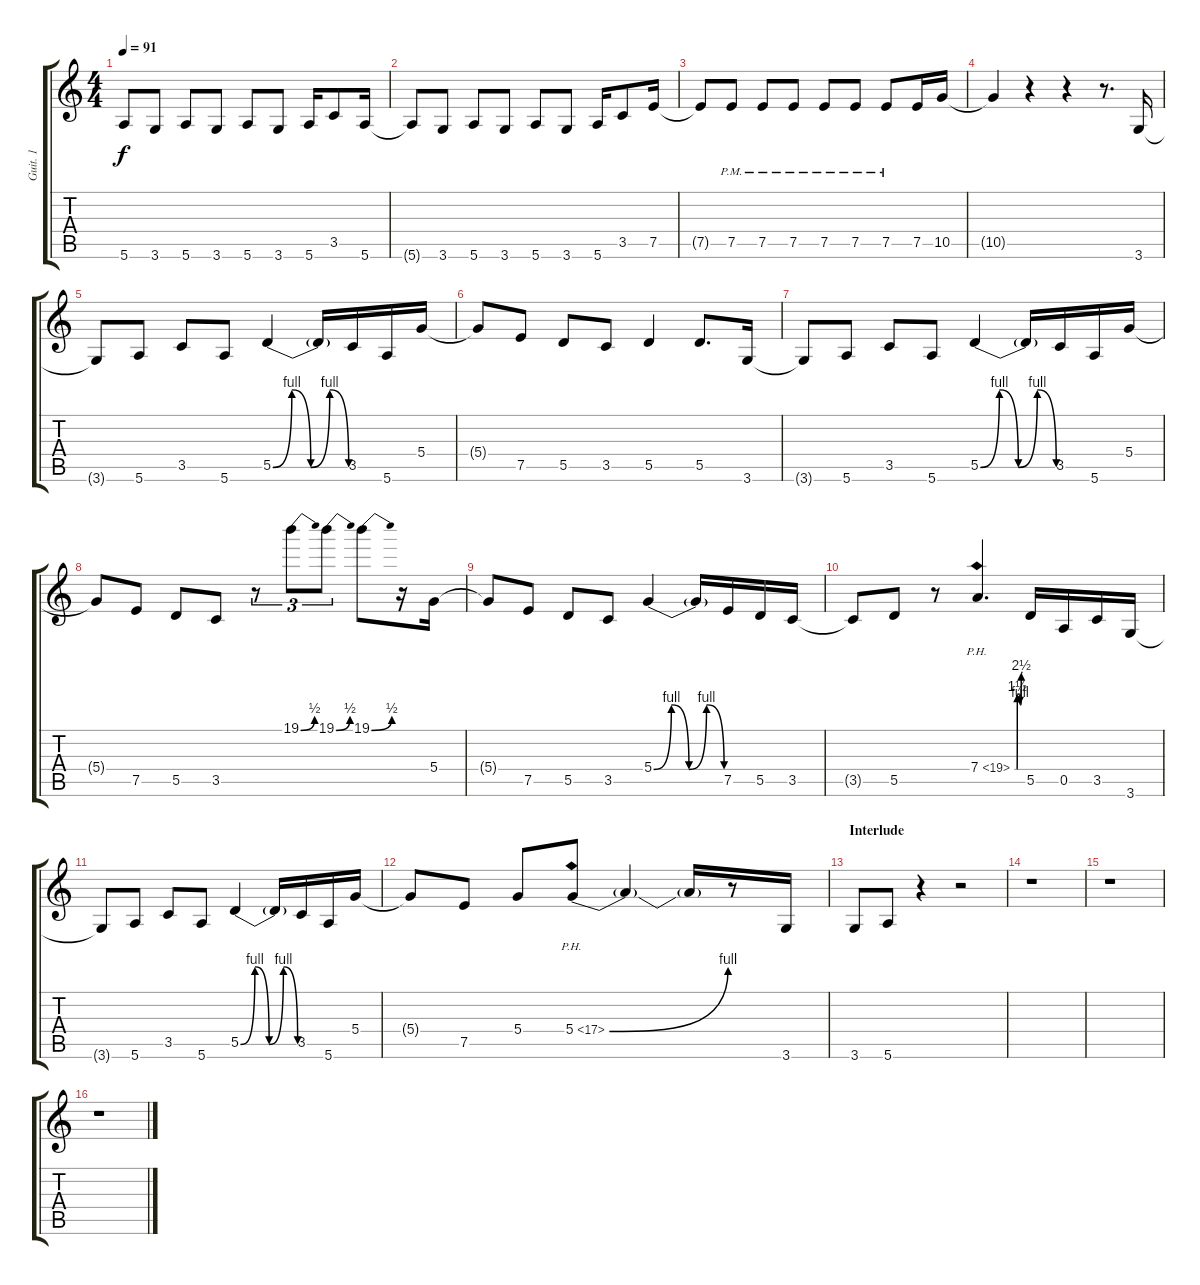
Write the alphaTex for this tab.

\track ("Guit. 1" "Guit. 1") {instrument distortionguitar}
\staff {score tabs}
\tuning (E4 B3 G3 D3 A2 E2) {hide}
\ts (4 4)
\tempo 91
\clef g2
\ks c
5.6{t}.8{dy f} 3.6.8 5.6.8 3.6.8 5.6.8 3.6.8 5.6.16 3.5.8 5.6.16 |
5.6{t}.8 3.6.8 5.6.8 3.6.8 5.6.8 3.6.8 5.6.16 3.5.8 7.5.16 |
7.5{t}.8 7.5{pm}.8 7.5{pm}.8 7.5{pm}.8 7.5{pm}.8 7.5{pm}.8 7.5{pm}.8 7.5.16 10.5.16 |
10.5{t}.4 r.4 r.4 r.8{d} 3.6.16 |
3.6{t}.8 5.6.8 3.5.8 5.6.8 5.5{be (custom 0 0 15 4 30 0 45 4 60 0)}.4 5.5{t}.16 3.5.16 5.6.16 5.4.16 |
5.4{t}.8 7.5.8 5.5.8 3.5.8 5.5.4 5.5.8{d} 3.6.16 |
3.6{t}.8 5.6.8 3.5.8 5.6.8 5.5{be (custom 0 0 15 4 30 0 45 4 60 0)}.4 5.5{t}.16 3.5.16 5.6.16 5.4.16 |
5.4{t}.8 7.5.8 5.5.8 3.5.8 r.8{tu (3 2)} 19.1{be (bend 0 0 60 2)}.8{tu (3 2)} 19.1{be (bend 0 0 60 2)}.8{tu (3 2)} 19.1{be (bend 0 0 60 2)}.8 r.16 5.4.16 |
5.4{t}.8 7.5.8 5.5.8 3.5.8 5.4{be (custom 0 0 15 4 30 0 45 4 60 0)}.4 5.4{t}.16 7.5.16 5.5.16 3.5.16 |
3.5{t}.8 5.5.8 r.8 7.4{be (custom 0 0 18 0 20 6 38 6 40 4 48 4 50 10 60 10) ph 12}.4{d} 5.5.16 0.5.16 3.5.16 3.6.16 |
3.6{t}.8 5.6.8 3.5.8 5.6.8 5.5{be (custom 0 0 15 4 30 0 45 4 60 0)}.4 5.5{t}.16 3.5.16 5.6.16 5.4.16 |
5.4{t}.8 7.5.8 5.4.8 5.4{be (bend 0 0 60 4) ph 12}.8 5.4{t}.4 5.4{t}.16 r.8 3.6.16 |
\section ("" "Interlude")
3.6.8 5.6.8 r.4 r.2 |
r.1 |
r.1 |
r.1
